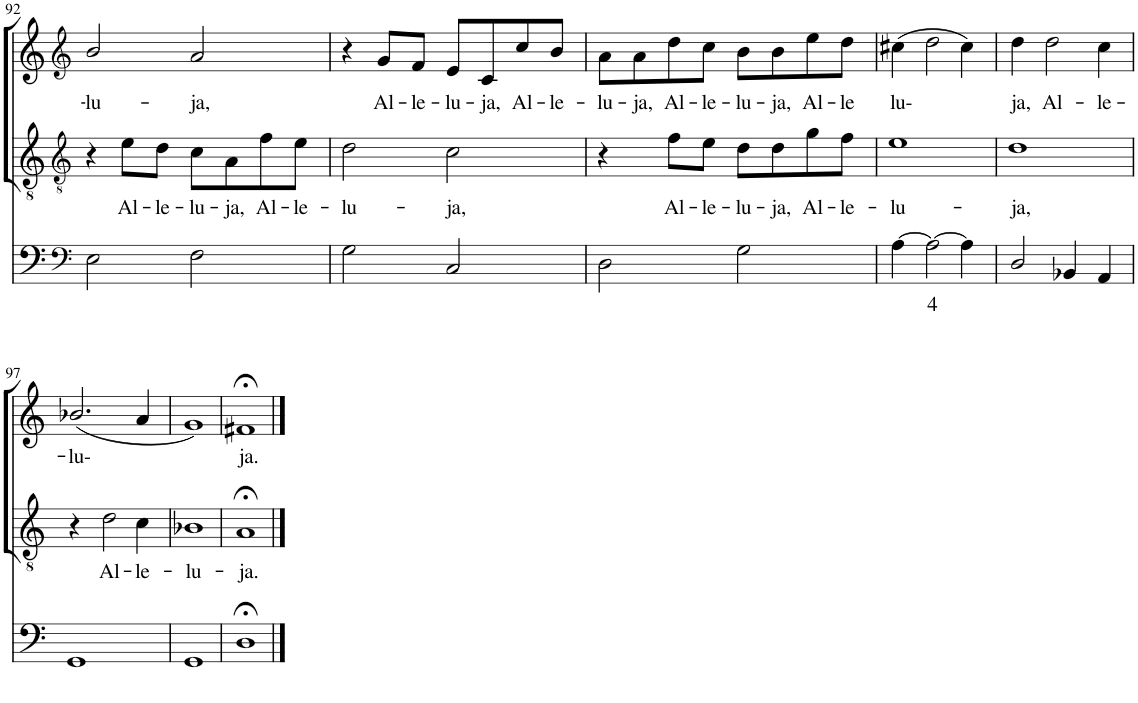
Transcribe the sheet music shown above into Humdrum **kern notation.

**kern	**text	**kern	**text	**kern	**text
*part3	*part3	*part2	*part2	*part1	*part1
*staff3	*staff3	*staff2	*staff2	*staff1	*staff1
*I"Continuo	*	*I"Tenor	*	*I"Soprano	*
!!LO:PB:g=z
*clefF4	*	*clefGv2	*	*clefG2	*
*k[]	*	*k[]	*	*k[]	*
*M4/4	*	*M4/4	*	*M4/4	*
=92	=92	=92	=92	=92	=92
!	!	!	!	!	!LO:LY:b
2E\	.	4r	.	2b/	lu-
!	!	!	!LO:LY:b	!	!
.	.	8e\L	Al-	.	.
!	!	!	!LO:LY:b	!	!
.	.	8d\J	le-	.	.
!	!	!	!LO:LY:b	!	!LO:LY:b
2F\	.	8c\L	lu-	2a/	ja,
!	!	!	!LO:LY:b	!	!
.	.	8A\	ja,	.	.
!	!	!	!LO:LY:b	!	!
.	.	8f\	Al-	.	.
!	!	!	!LO:LY:b	!	!
.	.	8e\J	le-	.	.
=93	=93	=93	=93	=93	=93
!	!	!	!LO:LY:b	!	!
2G\	.	2d\	lu-	4r	.
!	!	!	!	!	!LO:LY:b
.	.	.	.	8g/L	Al-
!	!	!	!	!	!LO:LY:b
.	.	.	.	8f/J	le-
!	!	!	!LO:LY:b	!	!LO:LY:b
2C/	.	2c\	ja,	8e/L	lu-
!	!	!	!	!	!LO:LY:b
.	.	.	.	8c/	ja,
!	!	!	!	!	!LO:LY:b
.	.	.	.	8cc/	Al-
!	!	!	!	!	!LO:LY:b
.	.	.	.	8b/J	le-
=94	=94	=94	=94	=94	=94
!	!	!	!	!	!LO:LY:b
2D\	.	4r	.	8a\L	lu-
!	!	!	!	!	!LO:LY:b
.	.	.	.	8a\	ja,
!	!	!	!LO:LY:b	!	!LO:LY:b
.	.	8f\L	Al-	8dd\	Al-
!	!	!	!LO:LY:b	!	!LO:LY:b
.	.	8e\J	le-	8cc\J	le-
!	!	!	!LO:LY:b	!	!LO:LY:b
2G\	.	8d\L	lu-	8b\L	lu-
!	!	!	!LO:LY:b	!	!LO:LY:b
.	.	8d\	ja,	8b\	ja,
!	!	!	!LO:LY:b	!	!LO:LY:b
.	.	8g\	Al-	8ee\	Al-
!	!	!	!LO:LY:b	!	!LO:LY:b
.	.	8f\J	le-	8dd\J	le
=95	=95	=95	=95	=95	=95
!	!	!	!LO:LY:b	!	!LO:LY:b
[4A\	.	1e	lu-	(4cc#X\	lu-
!	!LO:LY:b	!	!	!	!
2A\_	4	.	.	2dd\	.
4A\]	.	.	.	4cc#\)	.
=96	=96	=96	=96	=96	=96
!	!	!	!LO:LY:b	!	!LO:LY:b
2D/	.	1d	ja,	4dd\	ja,
!	!	!	!	!	!LO:LY:b
.	.	.	.	2dd\	Al-
4BB-X/	.	.	.	.	.
!	!	!	!	!	!LO:LY:b
4AA/	.	.	.	4cc\	le-
!!LO:LB:g=z
=97	=97	=97	=97	=97	=97
!	!	!	!	!	!LO:LY:b
1GG	.	4r	.	(2.b-X/	lu-
!	!	!	!LO:LY:b	!	!
.	.	2d\	Al-	.	.
!	!	!	!LO:LY:b	!	!
.	.	4c\	le-	4a/	.
=98	=98	=98	=98	=98	=98
!	!	!	!LO:LY:b	!	!
1GG	.	1B-X	lu-	1g)	.
=99	=99	=99	=99	=99	=99
!	!	!	!LO:LY:b	!	!LO:LY:b
1D;<	.	1A;<	ja.	1f#X;<	ja.
==	==	==	==	==	==
*-	*-	*-	*-	*-	*-
